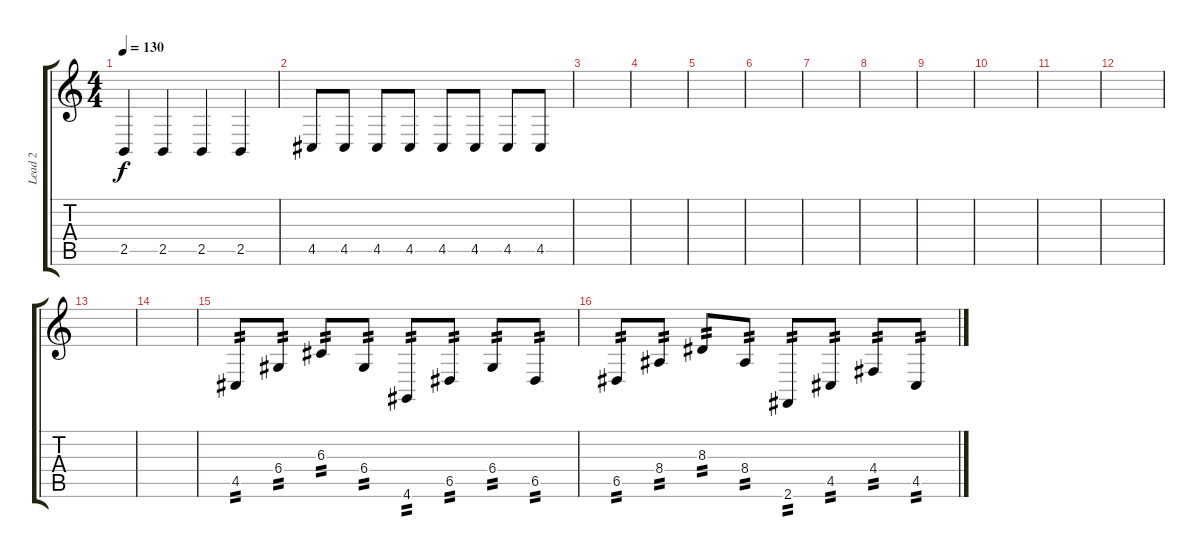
\track ("Lead 2" "Lead 2") {instrument lead1square}
\staff {score tabs}
\tuning (E4 B3 G3 D3 A2 E2) {hide}
\ts (4 4)
\tempo 130
\clef g2
\ks c
2.5.4{dy f} 2.5.4 2.5.4 2.5.4 |
4.5.8 4.5.8 4.5.8 4.5.8 4.5.8 4.5.8 4.5.8 4.5.8 |
|
|
|
|
|
|
|
|
|
|
|
|
4.5.8{tp 2} 6.4.8{tp 2} 6.3.8{tp 2} 6.4.8{tp 2} 4.6.8{tp 2} 6.5.8{tp 2} 6.4.8{tp 2} 6.5.8{tp 2} |
6.5.8{tp 2} 8.4.8{tp 2} 8.3.8{tp 2} 8.4.8{tp 2} 2.6.8{tp 2} 4.5.8{tp 2} 4.4.8{tp 2} 4.5.8{tp 2}
